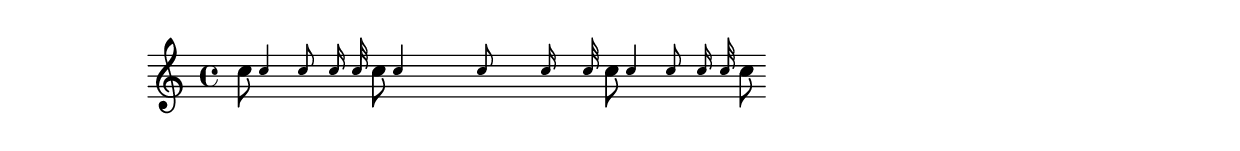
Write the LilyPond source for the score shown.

%% Do not edit this file; it is automatically
%% generated from LSR http://lsr.dsi.unimi.it
%% This file is in the public domain.
\version "2.13.31"

\header {
  lsrtags = "rhythms, tweaks-and-overrides"

%% Translation of GIT committish: 0b55335aeca1de539bf1125b717e0c21bb6fa31b
  texidoces = "
Se puede ajustar la separación entre las notas de adorno utilizando la
propiedad @code{spacing-increment} de @code{Score.GraceSpacing}.

"

  doctitlees = "Ajuste del espaciado de las notas de adorno"

  texidoc = "
The space given to grace notes can be adjusted using the
@code{spacing-increment} property of @code{Score.GraceSpacing}.

"
  doctitle = "Adjusting grace note spacing"
} % begin verbatim

graceNotes = {
  \grace { c4 c8 c16 c32 }
  c8
}

\relative c'' {
  c8
  \graceNotes
  \override Score.GraceSpacing #'spacing-increment = #2.0
  \graceNotes
  \revert Score.GraceSpacing #'spacing-increment
  \graceNotes
}

